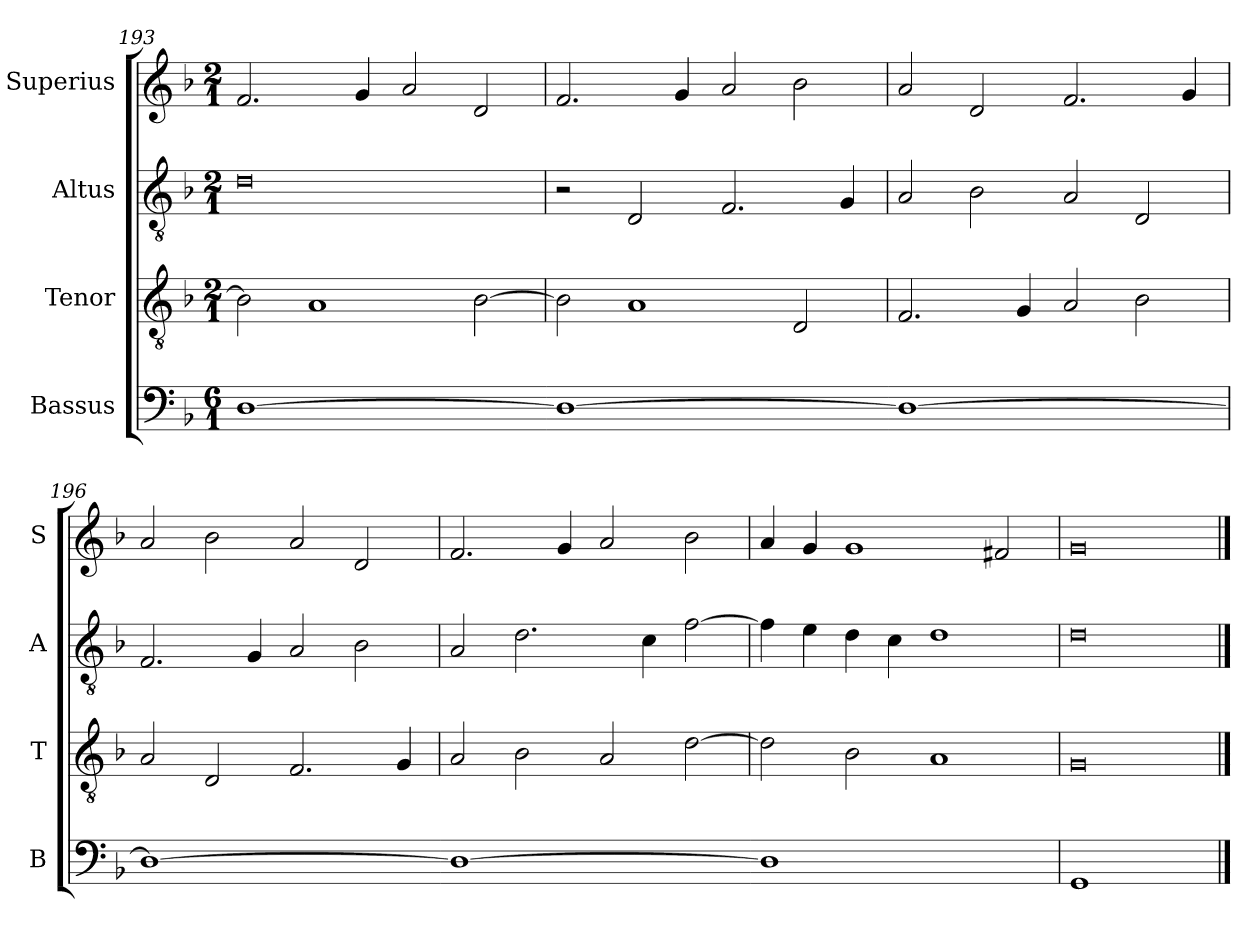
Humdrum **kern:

**kern	**kern	**kern	**kern
*part4	*part3	*part2	*part1
*staff4	*staff3	*staff2	*staff1
*I"Bassus	*I"Tenor	*I"Altus	*I"Superius
*I'B	*I'T	*I'A	*I'S
*clefF4	*clefGv2	*clefGv2	*clefG2
*k[b-]	*k[b-]	*k[b-]	*k[b-]
*M6/1	*M2/1	*M2/1	*M2/1
=193	=193	=193	=193
!LO:N:vis=1	!	!	!
[0D	2B-\]	0d	2.f/
.	1A	.	.
.	.	.	4g/
.	.	.	2a/
.	[2B-\	.	2d/
=194-	=194	=194	=194
!LO:N:vis=1	!	!	!
0D_	2B-\]	2r	2.f/
.	1A	2D/	.
.	.	.	4g/
.	.	2.F/	2a/
.	2D/	.	2b-\
.	.	4G/	.
=195-	=195	=195	=195
!LO:N:vis=1	!	!	!
0D_	2.F/	2A/	2a/
.	.	2B-\	2d/
.	4G/	.	.
.	2A/	2A/	2.f/
.	2B-\	2D/	.
.	.	.	4g/
=196	=196	=196	=196
!LO:N:vis=1	!	!	!
0D_	2A/	2.F/	2a/
.	2D/	.	2b-\
.	.	4G/	.
.	2.F/	2A/	2a/
.	.	2B-\	2d/
.	4G/	.	.
=197-	=197	=197	=197
!LO:N:vis=1	!	!	!
0D_	2A/	2A/	2.f/
.	2B-\	2.d\	.
.	.	.	4g/
.	2A/	.	2a/
.	.	4c\	.
.	[2d\	[2f\	2b-\
=198-	=198	=198	=198
!LO:N:vis=1	!	!	!
0D]	2d\]	4f\]	4a/
.	.	4e\	4g/
.	2B-\	4d\	1g
.	.	4c\	.
.	1A	1d	.
.	.	.	2f#X/
=199	=199	=199	=199
!LO:N:vis=1	!	!	!
0GG	0G	0d	0g
==	==	==	==
*-	*-	*-	*-
